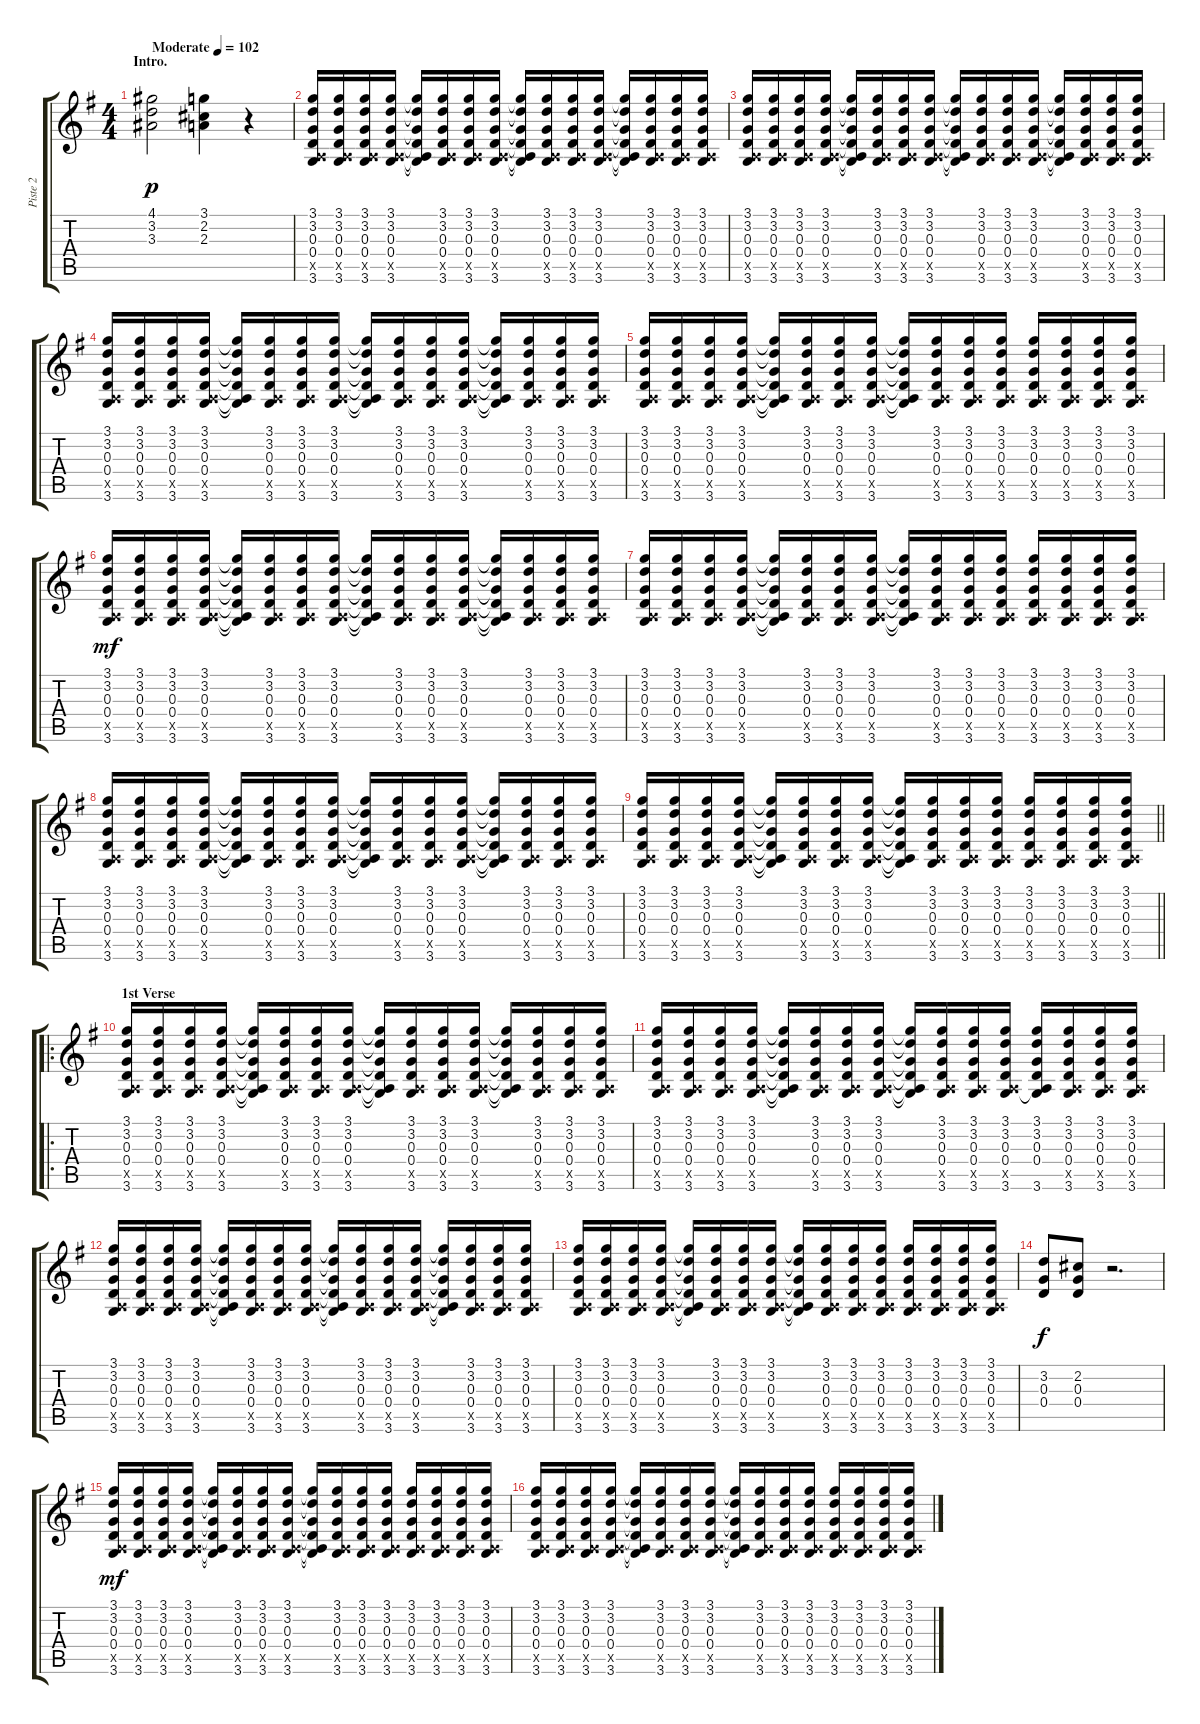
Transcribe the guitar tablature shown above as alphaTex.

\track ("Piste 2" "Piste 2") {instrument acousticguitarsteel}
\staff {score tabs}
\tuning (E4 B3 G3 D3 A2 E2) {hide}
\ts (4 4)
\section ("" "Intro.")
\tempo (102 "Moderate")
\clef g2
\ks g
(4.1 3.2 3.3).2{dy p instrument acousticguitarsteel} (3.1 2.2 2.3).4 r.4 |
(3.1 3.2 0.3 0.4 0.5{x} 3.6).16 (3.1 3.2 0.3 0.4 0.5{x} 3.6).16 (3.1 3.2 0.3 0.4 0.5{x} 3.6).16 (3.1 3.2 0.3 0.4 0.5{x} 3.6).16 (3.1{t} 3.2{t} 0.3{t} 0.4{t} 0.5{t} 3.6{t}).16 (3.1 3.2 0.3 0.4 0.5{x} 3.6).16 (3.1 3.2 0.3 0.4 0.5{x} 3.6).16 (3.1 3.2 0.3 0.4 0.5{x} 3.6).16 (3.1{t} 3.2{t} 0.3{t} 0.4{t} 0.5{t} 3.6{t}).16 (3.1 3.2 0.3 0.4 0.5{x} 3.6).16 (3.1 3.2 0.3 0.4 0.5{x} 3.6).16 (3.1 3.2 0.3 0.4 0.5{x} 3.6).16 (3.1{t} 3.2{t} 0.3{t} 0.4{t} 0.5{t} 3.6{t}).16 (3.1 3.2 0.3 0.4 0.5{x} 3.6).16 (3.1 3.2 0.3 0.4 0.5{x} 3.6).16 (3.1 3.2 0.3 0.4 0.5{x} 3.6).16 |
(3.1 3.2 0.3 0.4 0.5{x} 3.6).16 (3.1 3.2 0.3 0.4 0.5{x} 3.6).16 (3.1 3.2 0.3 0.4 0.5{x} 3.6).16 (3.1 3.2 0.3 0.4 0.5{x} 3.6).16 (3.1{t} 3.2{t} 0.3{t} 0.4{t} 0.5{t} 3.6{t}).16 (3.1 3.2 0.3 0.4 0.5{x} 3.6).16 (3.1 3.2 0.3 0.4 0.5{x} 3.6).16 (3.1 3.2 0.3 0.4 0.5{x} 3.6).16 (3.1{t} 3.2{t} 0.3{t} 0.4{t} 0.5{t} 3.6{t}).16 (3.1 3.2 0.3 0.4 0.5{x} 3.6).16 (3.1 3.2 0.3 0.4 0.5{x} 3.6).16 (3.1 3.2 0.3 0.4 0.5{x} 3.6).16 (3.1{t} 3.2{t} 0.3{t} 0.4{t} 0.5{t} 3.6{t}).16 (3.1 3.2 0.3 0.4 0.5{x} 3.6).16 (3.1 3.2 0.3 0.4 0.5{x} 3.6).16 (3.1 3.2 0.3 0.4 0.5{x} 3.6).16 |
(3.1 3.2 0.3 0.4 0.5{x} 3.6).16 (3.1 3.2 0.3 0.4 0.5{x} 3.6).16 (3.1 3.2 0.3 0.4 0.5{x} 3.6).16 (3.1 3.2 0.3 0.4 0.5{x} 3.6).16 (3.1{t} 3.2{t} 0.3{t} 0.4{t} 0.5{t} 3.6{t}).16 (3.1 3.2 0.3 0.4 0.5{x} 3.6).16 (3.1 3.2 0.3 0.4 0.5{x} 3.6).16 (3.1 3.2 0.3 0.4 0.5{x} 3.6).16 (3.1{t} 3.2{t} 0.3{t} 0.4{t} 0.5{t} 3.6{t}).16 (3.1 3.2 0.3 0.4 0.5{x} 3.6).16 (3.1 3.2 0.3 0.4 0.5{x} 3.6).16 (3.1 3.2 0.3 0.4 0.5{x} 3.6).16 (3.1{t} 3.2{t} 0.3{t} 0.4{t} 0.5{t} 3.6{t}).16 (3.1 3.2 0.3 0.4 0.5{x} 3.6).16 (3.1 3.2 0.3 0.4 0.5{x} 3.6).16 (3.1 3.2 0.3 0.4 0.5{x} 3.6).16 |
(3.1 3.2 0.3 0.4 0.5{x} 3.6).16 (3.1 3.2 0.3 0.4 0.5{x} 3.6).16 (3.1 3.2 0.3 0.4 0.5{x} 3.6).16 (3.1 3.2 0.3 0.4 0.5{x} 3.6).16 (3.1{t} 3.2{t} 0.3{t} 0.4{t} 0.5{t} 3.6{t}).16 (3.1 3.2 0.3 0.4 0.5{x} 3.6).16 (3.1 3.2 0.3 0.4 0.5{x} 3.6).16 (3.1 3.2 0.3 0.4 0.5{x} 3.6).16 (3.1{t} 3.2{t} 0.3{t} 0.4{t} 0.5{t} 3.6{t}).16 (3.1 3.2 0.3 0.4 0.5{x} 3.6).16 (3.1 3.2 0.3 0.4 0.5{x} 3.6).16 (3.1 3.2 0.3 0.4 0.5{x} 3.6).16 (3.1 3.2 0.3 0.4 0.5{x} 3.6).16 (3.1 3.2 0.3 0.4 0.5{x} 3.6).16 (3.1 3.2 0.3 0.4 0.5{x} 3.6).16 (3.1 3.2 0.3 0.4 0.5{x} 3.6).16 |
(3.1 3.2 0.3 0.4 0.5{x} 3.6).16{dy mf} (3.1 3.2 0.3 0.4 0.5{x} 3.6).16 (3.1 3.2 0.3 0.4 0.5{x} 3.6).16 (3.1 3.2 0.3 0.4 0.5{x} 3.6).16 (3.1{t} 3.2{t} 0.3{t} 0.4{t} 0.5{t} 3.6{t}).16 (3.1 3.2 0.3 0.4 0.5{x} 3.6).16 (3.1 3.2 0.3 0.4 0.5{x} 3.6).16 (3.1 3.2 0.3 0.4 0.5{x} 3.6).16 (3.1{t} 3.2{t} 0.3{t} 0.4{t} 0.5{t} 3.6{t}).16 (3.1 3.2 0.3 0.4 0.5{x} 3.6).16 (3.1 3.2 0.3 0.4 0.5{x} 3.6).16 (3.1 3.2 0.3 0.4 0.5{x} 3.6).16 (3.1{t} 3.2{t} 0.3{t} 0.4{t} 0.5{t} 3.6{t}).16 (3.1 3.2 0.3 0.4 0.5{x} 3.6).16 (3.1 3.2 0.3 0.4 0.5{x} 3.6).16 (3.1 3.2 0.3 0.4 0.5{x} 3.6).16 |
(3.1 3.2 0.3 0.4 0.5{x} 3.6).16 (3.1 3.2 0.3 0.4 0.5{x} 3.6).16 (3.1 3.2 0.3 0.4 0.5{x} 3.6).16 (3.1 3.2 0.3 0.4 0.5{x} 3.6).16 (3.1{t} 3.2{t} 0.3{t} 0.4{t} 0.5{t} 3.6{t}).16 (3.1 3.2 0.3 0.4 0.5{x} 3.6).16 (3.1 3.2 0.3 0.4 0.5{x} 3.6).16 (3.1 3.2 0.3 0.4 0.5{x} 3.6).16 (3.1{t} 3.2{t} 0.3{t} 0.4{t} 0.5{t} 3.6{t}).16 (3.1 3.2 0.3 0.4 0.5{x} 3.6).16 (3.1 3.2 0.3 0.4 0.5{x} 3.6).16 (3.1 3.2 0.3 0.4 0.5{x} 3.6).16 (3.1 3.2 0.3 0.4 0.5{x} 3.6).16 (3.1 3.2 0.3 0.4 0.5{x} 3.6).16 (3.1 3.2 0.3 0.4 0.5{x} 3.6).16 (3.1 3.2 0.3 0.4 0.5{x} 3.6).16 |
(3.1 3.2 0.3 0.4 0.5{x} 3.6).16 (3.1 3.2 0.3 0.4 0.5{x} 3.6).16 (3.1 3.2 0.3 0.4 0.5{x} 3.6).16 (3.1 3.2 0.3 0.4 0.5{x} 3.6).16 (3.1{t} 3.2{t} 0.3{t} 0.4{t} 0.5{t} 3.6{t}).16 (3.1 3.2 0.3 0.4 0.5{x} 3.6).16 (3.1 3.2 0.3 0.4 0.5{x} 3.6).16 (3.1 3.2 0.3 0.4 0.5{x} 3.6).16 (3.1{t} 3.2{t} 0.3{t} 0.4{t} 0.5{t} 3.6{t}).16 (3.1 3.2 0.3 0.4 0.5{x} 3.6).16 (3.1 3.2 0.3 0.4 0.5{x} 3.6).16 (3.1 3.2 0.3 0.4 0.5{x} 3.6).16 (3.1{t} 3.2{t} 0.3{t} 0.4{t} 0.5{t} 3.6{t}).16 (3.1 3.2 0.3 0.4 0.5{x} 3.6).16 (3.1 3.2 0.3 0.4 0.5{x} 3.6).16 (3.1 3.2 0.3 0.4 0.5{x} 3.6).16 |
\barLineRight lightlight
(3.1 3.2 0.3 0.4 0.5{x} 3.6).16 (3.1 3.2 0.3 0.4 0.5{x} 3.6).16 (3.1 3.2 0.3 0.4 0.5{x} 3.6).16 (3.1 3.2 0.3 0.4 0.5{x} 3.6).16 (3.1{t} 3.2{t} 0.3{t} 0.4{t} 0.5{t} 3.6{t}).16 (3.1 3.2 0.3 0.4 0.5{x} 3.6).16 (3.1 3.2 0.3 0.4 0.5{x} 3.6).16 (3.1 3.2 0.3 0.4 0.5{x} 3.6).16 (3.1{t} 3.2{t} 0.3{t} 0.4{t} 0.5{t} 3.6{t}).16 (3.1 3.2 0.3 0.4 0.5{x} 3.6).16 (3.1 3.2 0.3 0.4 0.5{x} 3.6).16 (3.1 3.2 0.3 0.4 0.5{x} 3.6).16 (3.1 3.2 0.3 0.4 0.5{x} 3.6).16 (3.1 3.2 0.3 0.4 0.5{x} 3.6).16 (3.1 3.2 0.3 0.4 0.5{x} 3.6).16 (3.1 3.2 0.3 0.4 0.5{x} 3.6).16 |
\ro
\section ("" "1st Verse")
(3.1 3.2 0.3 0.4 0.5{x} 3.6).16 (3.1 3.2 0.3 0.4 0.5{x} 3.6).16 (3.1 3.2 0.3 0.4 0.5{x} 3.6).16 (3.1 3.2 0.3 0.4 0.5{x} 3.6).16 (3.1{t} 3.2{t} 0.3{t} 0.4{t} 0.5{t} 3.6{t}).16 (3.1 3.2 0.3 0.4 0.5{x} 3.6).16 (3.1 3.2 0.3 0.4 0.5{x} 3.6).16 (3.1 3.2 0.3 0.4 0.5{x} 3.6).16 (3.1{t} 3.2{t} 0.3{t} 0.4{t} 0.5{t} 3.6{t}).16 (3.1 3.2 0.3 0.4 0.5{x} 3.6).16 (3.1 3.2 0.3 0.4 0.5{x} 3.6).16 (3.1 3.2 0.3 0.4 0.5{x} 3.6).16 (3.1{t} 3.2{t} 0.3{t} 0.4{t} 0.5{t} 3.6{t}).16 (3.1 3.2 0.3 0.4 0.5{x} 3.6).16 (3.1 3.2 0.3 0.4 0.5{x} 3.6).16 (3.1 3.2 0.3 0.4 0.5{x} 3.6).16 |
(3.1 3.2 0.3 0.4 0.5{x} 3.6).16 (3.1 3.2 0.3 0.4 0.5{x} 3.6).16 (3.1 3.2 0.3 0.4 0.5{x} 3.6).16 (3.1 3.2 0.3 0.4 0.5{x} 3.6).16 (3.1{t} 3.2{t} 0.3{t} 0.4{t} 0.5{t} 3.6{t}).16 (3.1 3.2 0.3 0.4 0.5{x} 3.6).16 (3.1 3.2 0.3 0.4 0.5{x} 3.6).16 (3.1 3.2 0.3 0.4 0.5{x} 3.6).16 (3.1{t} 3.2{t} 0.3{t} 0.4{t} 0.5{t} 3.6{t}).16 (3.1 3.2 0.3 0.4 0.5{x} 3.6).16 (3.1 3.2 0.3 0.4 0.5{x} 3.6).16 (3.1 3.2 0.3 0.4 0.5{x} 3.6).16 (3.1 3.2 0.3 0.4 0.5{t} 3.6).16 (3.1 3.2 0.3 0.4 0.5{x} 3.6).16 (3.1 3.2 0.3 0.4 0.5{x} 3.6).16 (3.1 3.2 0.3 0.4 0.5{x} 3.6).16 |
(3.1 3.2 0.3 0.4 0.5{x} 3.6).16 (3.1 3.2 0.3 0.4 0.5{x} 3.6).16 (3.1 3.2 0.3 0.4 0.5{x} 3.6).16 (3.1 3.2 0.3 0.4 0.5{x} 3.6).16 (3.1{t} 3.2{t} 0.3{t} 0.4{t} 0.5{t} 3.6{t}).16 (3.1 3.2 0.3 0.4 0.5{x} 3.6).16 (3.1 3.2 0.3 0.4 0.5{x} 3.6).16 (3.1 3.2 0.3 0.4 0.5{x} 3.6).16 (3.1{t} 3.2{t} 0.3{t} 0.4{t} 0.5{t} 3.6{t}).16 (3.1 3.2 0.3 0.4 0.5{x} 3.6).16 (3.1 3.2 0.3 0.4 0.5{x} 3.6).16 (3.1 3.2 0.3 0.4 0.5{x} 3.6).16 (3.1{t} 3.2{t} 0.3{t} 0.4{t} 0.5{t} 3.6{t}).16 (3.1 3.2 0.3 0.4 0.5{x} 3.6).16 (3.1 3.2 0.3 0.4 0.5{x} 3.6).16 (3.1 3.2 0.3 0.4 0.5{x} 3.6).16 |
(3.1 3.2 0.3 0.4 0.5{x} 3.6).16 (3.1 3.2 0.3 0.4 0.5{x} 3.6).16 (3.1 3.2 0.3 0.4 0.5{x} 3.6).16 (3.1 3.2 0.3 0.4 0.5{x} 3.6).16 (3.1{t} 3.2{t} 0.3{t} 0.4{t} 0.5{t} 3.6{t}).16 (3.1 3.2 0.3 0.4 0.5{x} 3.6).16 (3.1 3.2 0.3 0.4 0.5{x} 3.6).16 (3.1 3.2 0.3 0.4 0.5{x} 3.6).16 (3.1{t} 3.2{t} 0.3{t} 0.4{t} 0.5{t} 3.6{t}).16 (3.1 3.2 0.3 0.4 0.5{x} 3.6).16 (3.1 3.2 0.3 0.4 0.5{x} 3.6).16 (3.1 3.2 0.3 0.4 0.5{x} 3.6).16 (3.1 3.2 0.3 0.4 0.5{x} 3.6).16 (3.1 3.2 0.3 0.4 0.5{x} 3.6).16 (3.1 3.2 0.3 0.4 0.5{x} 3.6).16 (3.1 3.2 0.3 0.4 0.5{x} 3.6).16 |
(3.2 0.3 0.4).8{dy f} (2.2 0.3 0.4).8 r.2{d} |
(3.1 3.2 0.3 0.4 0.5{x} 3.6).16{dy mf} (3.1 3.2 0.3 0.4 0.5{x} 3.6).16 (3.1 3.2 0.3 0.4 0.5{x} 3.6).16 (3.1 3.2 0.3 0.4 0.5{x} 3.6).16 (3.1{t} 3.2{t} 0.3{t} 0.4{t} 0.5{t} 3.6{t}).16 (3.1 3.2 0.3 0.4 0.5{x} 3.6).16 (3.1 3.2 0.3 0.4 0.5{x} 3.6).16 (3.1 3.2 0.3 0.4 0.5{x} 3.6).16 (3.1{t} 3.2{t} 0.3{t} 0.4{t} 0.5{t} 3.6{t}).16 (3.1 3.2 0.3 0.4 0.5{x} 3.6).16 (3.1 3.2 0.3 0.4 0.5{x} 3.6).16 (3.1 3.2 0.3 0.4 0.5{x} 3.6).16 (3.1 3.2 0.3 0.4 0.5{x} 3.6).16 (3.1 3.2 0.3 0.4 0.5{x} 3.6).16 (3.1 3.2 0.3 0.4 0.5{x} 3.6).16 (3.1 3.2 0.3 0.4 0.5{x} 3.6).16 |
(3.1 3.2 0.3 0.4 0.5{x} 3.6).16 (3.1 3.2 0.3 0.4 0.5{x} 3.6).16 (3.1 3.2 0.3 0.4 0.5{x} 3.6).16 (3.1 3.2 0.3 0.4 0.5{x} 3.6).16 (3.1{t} 3.2{t} 0.3{t} 0.4{t} 0.5{t} 3.6{t}).16 (3.1 3.2 0.3 0.4 0.5{x} 3.6).16 (3.1 3.2 0.3 0.4 0.5{x} 3.6).16 (3.1 3.2 0.3 0.4 0.5{x} 3.6).16 (3.1{t} 3.2{t} 0.3{t} 0.4{t} 0.5{t} 3.6{t}).16 (3.1 3.2 0.3 0.4 0.5{x} 3.6).16 (3.1 3.2 0.3 0.4 0.5{x} 3.6).16 (3.1 3.2 0.3 0.4 0.5{x} 3.6).16 (3.1 3.2 0.3 0.4 0.5{x} 3.6).16 (3.1 3.2 0.3 0.4 0.5{x} 3.6).16 (3.1 3.2 0.3 0.4 0.5{x} 3.6).16 (3.1 3.2 0.3 0.4 0.5{x} 3.6).16
